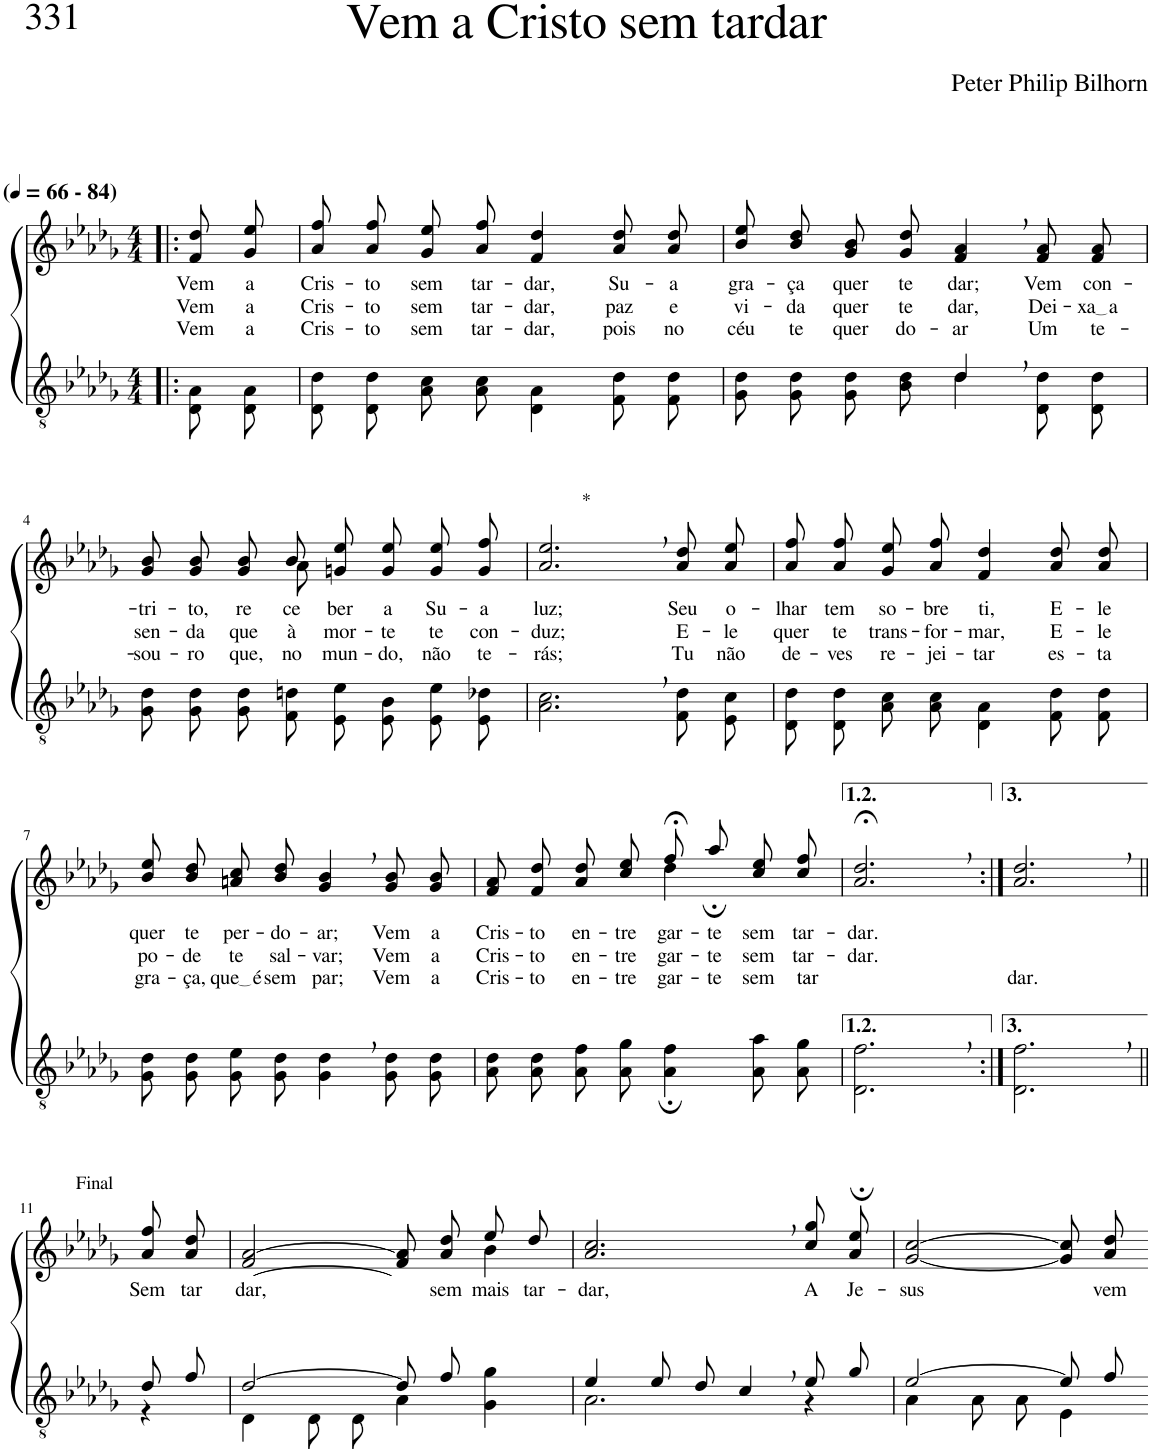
**kern	**kern	**text	**text	**text
*part2	*part1	*part1	*part1	*part1
*staff2	*staff1	*staff1	*staff1	*staff1
*I"Parte III e IV	*I"Parte I e II	*	*	*
*clefGv2	*clefG2	*	*	*
*Trd3c5	*Trd3c5	*	*	*
*k[b-e-a-d-g-]	*k[b-e-a-d-g-]	*	*	*
*M4/4	*M4/4	*	*	*
*MM66	*MM66	*	*	*
=1!|:	=1!|:	=1!|:	=1!|:	=1!|:
!	!LO:TX:a:B:t=(	!	!	!
!	!LO:TX:a:B:t=- 84)	!	!	!
!	!	!LO:LY:b	!LO:LY:b	!LO:LY:b
8D-/ 8A-/L	8f\ 8dd-\L	Vem	Vem	Vem
!	!	!LO:LY:b	!LO:LY:b	!LO:LY:b
8D-/ 8A-/J	8g-\ 8ee-\J	a	a	a
=2	=2	=2	=2	=2
!	!	!LO:LY:b	!LO:LY:b	!LO:LY:b
8D-/ 8d-/L	8a-\ 8ff\L	Cris-	Cris-	Cris-
!	!	!LO:LY:b	!LO:LY:b	!LO:LY:b
8D-/ 8d-/J	8a-\ 8ff\J	-to	-to	-to
!	!	!LO:LY:b	!LO:LY:b	!LO:LY:b
8A-\ 8c\L	8g-\ 8ee-\L	sem	sem	sem
!	!	!LO:LY:b	!LO:LY:b	!LO:LY:b
8A-\ 8c\J	8a-\ 8ff\J	tar-	tar-	tar-
!	!	!LO:LY:b	!LO:LY:b	!LO:LY:b
4D-\ 4A-\	4f/ 4dd-/	-dar,	-dar,	-dar,
!	!	!LO:LY:b	!LO:LY:b	!LO:LY:b
8F/ 8d-/L	8a-\ 8dd-\L	Su-	paz	pois
!	!	!LO:LY:b	!LO:LY:b	!LO:LY:b
8F/ 8d-/J	8a-\ 8dd-\J	-a	e	no
=3	=3	=3	=3	=3
*^	*	*	*	*
!	!	!	!LO:LY:b	!LO:LY:b	!LO:LY:b
2ryy	8G-\ 8d-\L	8b-\ 8ee-\L	gra-	vi-	céu
!	!	!	!LO:LY:b	!LO:LY:b	!LO:LY:b
.	8G-\ 8d-\J	8b-\ 8dd-\J	-ça	-da	te
!	!	!	!LO:LY:b	!LO:LY:b	!LO:LY:b
.	8G-\ 8d-\L	8g-\ 8b-\L	quer	quer	quer
!	!	!	!LO:LY:b	!LO:LY:b	!LO:LY:b
.	8B-\ 8d-\J	8g-\ 8dd-\J	te	te	do-
!	!	!	!LO:LY:b	!LO:LY:b	!LO:LY:b
4d-,/	4d-\	4f/, 4a-/,	dar;	dar,	-ar
!	!	!	!LO:LY:b	!LO:LY:b	!LO:LY:b
4ryy	8D-/ 8d-/L	8f/ 8a-/L	Vem	Dei-	Um
!	!	!	!LO:LY:b	!LO:LY:b	!LO:LY:b
.	8D-/ 8d-/J	8f/ 8a-/J	con-	xa a	te-
!!LO:LB:g=z
=4	=4	=4	=4	=4	=4
!	!	!	!LO:LY:b	!LO:LY:b	!LO:LY:b
*v	*v	*^	*	*	*
8G-\ 8d-\L	8g-/ 8b-/L	4.ryy	-tri-	sen-	-sou-
!	!	!	!LO:LY:b	!LO:LY:b	!LO:LY:b
8G-\ 8d-\J	8g-/ 8b-/J	.	-to,	-da	-ro
!	!	!	!LO:LY:b	!LO:LY:b	!LO:LY:b
8G-\ 8d-\L	8g-/ 8b-/L	.	re-	que	que,
!	!	!	!LO:LY:b	!LO:LY:b	!LO:LY:b
8F\ 8dn\J	8b-/J	8a-\	-ce-	à	no
!	!	!	!LO:LY:b	!LO:LY:b	!LO:LY:b
8E-/ 8e-/L	8gn\ 8ee-\L	2ryy	-ber	mor-	mun-
!	!	!	!LO:LY:b	!LO:LY:b	!LO:LY:b
8E-/ 8B-/J	8g\ 8ee-\J	.	a	-te	-do,
!	!	!	!LO:LY:b	!LO:LY:b	!LO:LY:b
8E-/ 8e-/L	8g\ 8ee-\L	.	Su-	te	não
!	!	!	!LO:LY:b	!LO:LY:b	!LO:LY:b
8E-/ 8d-X/J	8g\ 8ff\J	.	-a	con-	te-
*	*v	*v	*	*	*
=5	=5	=5	=5	=5
!	!LO:TX:a:t=*	!	!	!
!	!	!LO:LY:b	!LO:LY:b	!LO:LY:b
2.A-\, 2.c\,	2.a-/, 2.ee-/,	luz;	-duz;	-rás;
!	!	!LO:LY:b	!LO:LY:b	!LO:LY:b
8F/ 8d-/L	8a-\ 8dd-\L	Seu	E-	Tu
!	!	!LO:LY:b	!LO:LY:b	!LO:LY:b
8E-/ 8c/J	8a-\ 8ee-\J	o-	-le	não
=6	=6	=6	=6	=6
!	!	!LO:LY:b	!LO:LY:b	!LO:LY:b
8D-/ 8d-/L	8a-\ 8ff\L	-lhar	quer	de-
!	!	!LO:LY:b	!LO:LY:b	!LO:LY:b
8D-/ 8d-/J	8a-\ 8ff\J	tem	te	-ves
!	!	!LO:LY:b	!LO:LY:b	!LO:LY:b
8A-\ 8c\L	8g-\ 8ee-\L	so-	trans-	re-
!	!	!LO:LY:b	!LO:LY:b	!LO:LY:b
8A-\ 8c\J	8a-\ 8ff\J	-bre	-for-	-jei-
!	!	!LO:LY:b	!LO:LY:b	!LO:LY:b
4D-\ 4A-\	4f/ 4dd-/	ti,	-mar,	-tar
!	!	!LO:LY:b	!LO:LY:b	!LO:LY:b
8F/ 8d-/L	8a-\ 8dd-\L	E-	E-	es-
!	!	!LO:LY:b	!LO:LY:b	!LO:LY:b
8F/ 8d-/J	8a-\ 8dd-\J	-le	-le	-ta
!!LO:LB:g=z
=7	=7	=7	=7	=7
!	!	!LO:LY:b	!LO:LY:b	!LO:LY:b
8G-\ 8d-\L	8b-\ 8ee-\L	quer	po-	gra-
!	!	!LO:LY:b	!LO:LY:b	!LO:LY:b
8G-\ 8d-\J	8b-\ 8dd-\J	te	-de	-ça,
!	!	!LO:LY:b	!LO:LY:b	!LO:LY:b
8G-\ 8e-\L	8an\ 8cc\L	per-	te	que é
!	!	!LO:LY:b	!LO:LY:b	!LO:LY:b
8G-\ 8d-\J	8b-\ 8dd-\J	-do-	sal-	sem
!	!	!LO:LY:b	!LO:LY:b	!LO:LY:b
4G-\, 4d-\,	4g-/, 4b-/,	-ar;	-var;	par;
!	!	!LO:LY:b	!LO:LY:b	!LO:LY:b
8G-\ 8d-\L	8g-/ 8b-/L	Vem	Vem	Vem
!	!	!LO:LY:b	!LO:LY:b	!LO:LY:b
8G-\ 8d-\J	8g-/ 8b-/J	a	a	a
=8	=8	=8	=8	=8
*	*^	*	*	*
!	!	!	!LO:LY:b	!LO:LY:b	!LO:LY:b
8A-\ 8d-\L	2ryy	8f/ 8a-/L	Cris-	Cris-	Cris-
!	!	!	!LO:LY:b	!LO:LY:b	!LO:LY:b
8A-\ 8d-\J	.	8f/ 8dd-/J	-to	-to	-to
!	!	!	!LO:LY:b	!LO:LY:b	!LO:LY:b
8A-\ 8f\L	.	8a-\ 8dd-\L	en-	en-	en-
!	!	!	!LO:LY:b	!LO:LY:b	!LO:LY:b
8A-\ 8g-\J	.	8cc\ 8ee-\J	-tre-	-tre-	-tre-
!	!	!	!LO:LY:b	!LO:LY:b	!LO:LY:b
4A-\; 4f\;	4dd-;<\	8ff/L	-gar-	-gar-	-gar-
!	!	!	!LO:LY:b	!LO:LY:b	!LO:LY:b
.	.	8aa-;/J	-te	-te	-te
!	!	!	!LO:LY:b	!LO:LY:b	!LO:LY:b
8A-\ 8a-\L	4ryy	8cc\ 8ee-\L	sem	sem	sem
!	!	!	!LO:LY:b	!LO:LY:b	!LO:LY:b
8A-\ 8g-\J	.	8cc\ 8ff\J	tar-	tar-	tar-
=9	=9	=9	=9	=9	=9
!	!	!	!LO:LY:b	!LO:LY:b	!
*	*v	*v	*	*	*
2.D-\;, 2.f\;,	2.a-/;<, 2.dd-/;<,	dar.	-dar.	.
=10:|!	=10:|!	=10:|!	=10:|!	=10:|!
!	!	!	!	!LO:LY:b
2.D-\, 2.f\,	2.a-/, 2.dd-/,	.	.	-dar.
!!LO:LB:g=z
=11||	=11||	=11||	=11||	=11||
*^	*	*	*	*
!	!	!LO:TX:a:t=Final	!	!	!
!	!	!	!LO:LY:b	!	!
8d-/L	4r	8a-\ 8ff\L	Sem	.	.
!	!	!	!LO:LY:b	!	!
8f/J	.	8a-\ 8dd-\J	tar-	.	.
=12	=12	=12	=12	=12	=12
*	*	*^	*	*	*
!	!	!	!	!LO:LY:b	!	!
[2d-/	4D-\	2.ryy	[2f/ [2a-/	-dar,	.	.
.	8D-\L	.	.	.	.	.
.	8D-\J	.	.	.	.	.
8d-/L]	4A-\	.	8f]/ 8a-]/L	.	.	.
!	!	!	!	!LO:LY:b	!	!
8f/J	.	.	8a-/ 8dd-/J	sem	.	.
!	!	!	!	!LO:LY:b	!	!
4ryy	4G-\ 4g-\	4b-\	8ee-/L	mais	.	.
!	!	!	!	!LO:LY:b	!	!
.	.	.	8dd-/J	tar-	.	.
=13	=13	=13	=13	=13	=13	=13
!	!	!	!	!LO:LY:b	!	!
*	*	*v	*v	*	*	*
4e-/	2.A-\	2.a-/, 2.cc/,	-dar,	.	.
8e-/L	.	.	.	.	.
8d-/J	.	.	.	.	.
4c,/	.	.	.	.	.
!	!	!	!LO:LY:b	!	!
8e-/L	4r	8cc\ 8gg-\L	A	.	.
!	!	!	!LO:LY:b	!	!
8g-/J	.	8a-\ 8ee-\J	Je-	.	.
=14	=14	=14	=14	=14	=14
!	!	!	!LO:LY:b	!	!
[2e-/	4A-\	[2g-/ [2cc/	-sus	.	.
.	8A-\L	.	.	.	.
.	8A-\J	.	.	.	.
8e-/L]	4E-\	8g-]\ 8cc]\L	.	.	.
!	!	!	!LO:LY:b	!	!
8f/J	.	8a-\ 8dd-\J	vem	.	.
*v	*v	*	*	*	*
=-	=-	=-	=-	=-
*-	*-	*-	*-	*-
